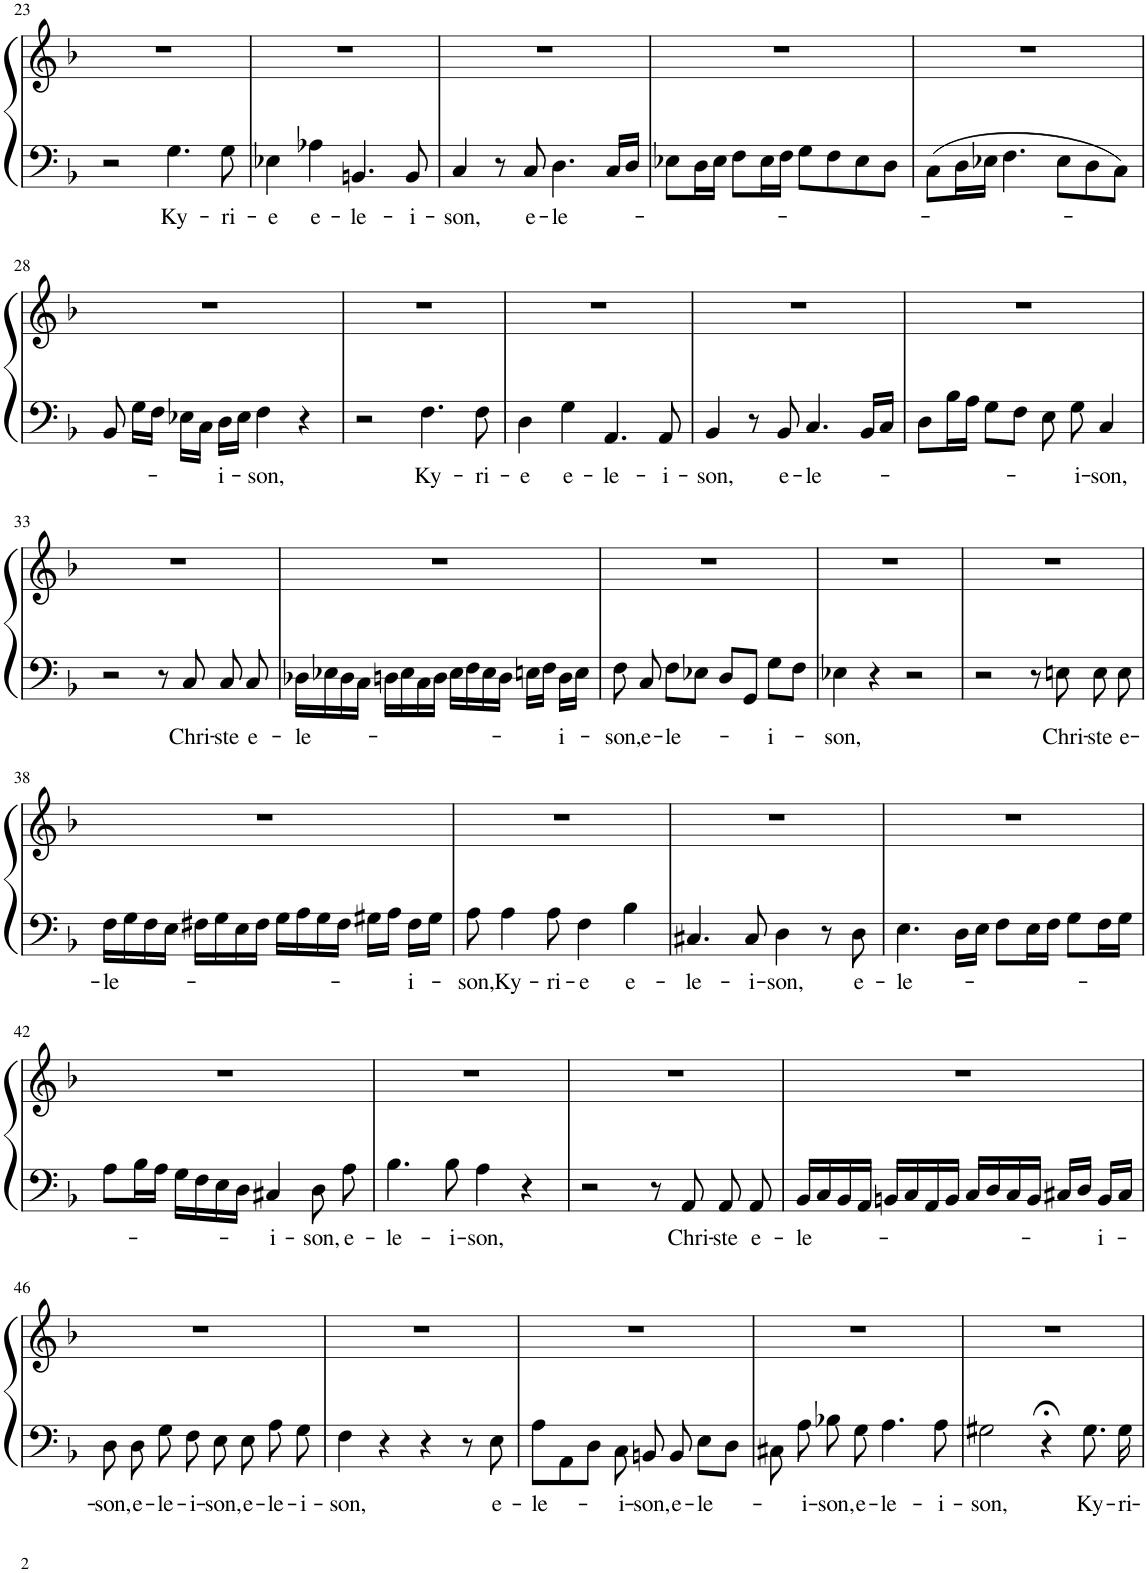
**kern	**text	**kern
*part1	*part1	*part1
*staff2	*staff2	*staff1
*I"Piano	*	*
*I'Pno.	*	*
!!LO:PB:g=z
*clefF4	*	*clefG2
*k[b-]	*	*k[b-]
*M4/4	*	*M4/4
*met(c)	*	*met(c)
=23	=23	=23
2r	.	1r
!	!LO:LY:b	!
4.G\	Ky-	.
!	!LO:LY:b	!
8G\	-ri-	.
=24	=24	=24
!	!LO:LY:b	!
4E-X\	-e	1r
!	!LO:LY:b	!
4A-X\	e-	.
!	!LO:LY:b	!
4.BBn/	-le-	.
!	!LO:LY:b	!
8BB/	-i-	.
=25	=25	=25
!	!LO:LY:b	!
4C/	-son,	1r
8r	.	.
!	!LO:LY:b	!
8C/	e-	.
!	!LO:LY:b	!
4.D\	-le-	.
16C/LL	.	.
16D/JJ	.	.
=26	=26	=26
8E-X\L	.	1r
16D\L	.	.
16E-\JJ	.	.
8F\L	.	.
16E-\L	.	.
16F\JJ	.	.
8G\L	.	.
8F\	.	.
8E-\	.	.
8D\J	.	.
=27	=27	=27
8C\L	.	1r
16D\L	.	.
16E-X\JJ	.	.
4.F\	.	.
8E-\L	.	.
8D\	.	.
8C\J	.	.
!!LO:LB:g=z
=28	=28	=28
8BB-/	.	1r
16G\LL	.	.
16F\JJ	.	.
16E-X\LL	.	.
16C\JJ	.	.
!	!LO:LY:b	!
16D\LL	-i-	.
16E-\JJ	.	.
!	!LO:LY:b	!
4F\	-son,	.
4r	.	.
=29	=29	=29
2r	.	1r
!	!LO:LY:b	!
4.F\	Ky-	.
!	!LO:LY:b	!
8F\	-ri-	.
=30	=30	=30
!	!LO:LY:b	!
4D\	-e	1r
!	!LO:LY:b	!
4G\	e-	.
!	!LO:LY:b	!
4.AA/	-le-	.
!	!LO:LY:b	!
8AA/	-i-	.
=31	=31	=31
!	!LO:LY:b	!
4BB-/	-son,	1r
8r	.	.
!	!LO:LY:b	!
8BB-/	e-	.
!	!LO:LY:b	!
4.C/	-le-	.
16BB-/LL	.	.
16C/JJ	.	.
=32	=32	=32
8D\L	.	1r
16B-\L	.	.
16A\JJ	.	.
8G\L	.	.
8F\J	.	.
8E\	.	.
!	!LO:LY:b	!
8G\	-i-	.
!	!LO:LY:b	!
4C/	-son,	.
!!LO:LB:g=z
=33	=33	=33
2r	.	1r
8r	.	.
!	!LO:LY:b	!
8C/	Chri-	.
!	!LO:LY:b	!
8C/	-ste	.
!	!LO:LY:b	!
8C/	e-	.
=34	=34	=34
!	!LO:LY:b	!
16D-X\LL	-le-	1r
16E-X\	.	.
16D-\	.	.
16C\JJ	.	.
16Dn\LL	.	.
16E-\	.	.
16C\	.	.
16D\JJ	.	.
16E-\LL	.	.
16F\	.	.
16E-\	.	.
16D\JJ	.	.
16En\LL	.	.
16F\JJ	.	.
!	!LO:LY:b	!
16D\LL	-i-	.
16E\JJ	.	.
=35	=35	=35
!	!LO:LY:b	!
8F\	-son,	1r
!	!LO:LY:b	!
8C/	e-	.
!	!LO:LY:b	!
8F\L	-le-	.
8E-X\J	.	.
8D/L	.	.
8GG/J	.	.
!	!LO:LY:b	!
8G\L	-i-	.
8F\J	.	.
=36	=36	=36
!	!LO:LY:b	!
4E-X\	-son,	1r
4r	.	.
2r	.	.
=37	=37	=37
2r	.	1r
8r	.	.
!	!LO:LY:b	!
8En\	Chri-	.
!	!LO:LY:b	!
8E\	-ste	.
!	!LO:LY:b	!
8E\	e-	.
!!LO:LB:g=z
=38	=38	=38
!	!LO:LY:b	!
16F\LL	-le-	1r
16G\	.	.
16F\	.	.
16E\JJ	.	.
16F#X\LL	.	.
16G\	.	.
16E\	.	.
16F#\JJ	.	.
16G\LL	.	.
16A\	.	.
16G\	.	.
16F#\JJ	.	.
16G#X\LL	.	.
16A\JJ	.	.
!	!LO:LY:b	!
16F#\LL	-i-	.
16G#\JJ	.	.
=39	=39	=39
!	!LO:LY:b	!
8A\	-son,	1r
!	!LO:LY:b	!
4A\	Ky-	.
!	!LO:LY:b	!
8A\	-ri-	.
!	!LO:LY:b	!
4F\	-e	.
!	!LO:LY:b	!
4B-\	e-	.
=40	=40	=40
!	!LO:LY:b	!
4.C#X/	-le-	1r
!	!LO:LY:b	!
8C#/	-i-	.
!	!LO:LY:b	!
4D\	-son,	.
8r	.	.
!	!LO:LY:b	!
8D\	e-	.
=41	=41	=41
!	!LO:LY:b	!
4.E\	-le-	1r
16D\LL	.	.
16E\JJ	.	.
8F\L	.	.
16E\L	.	.
16F\JJ	.	.
8G\L	.	.
16F\L	.	.
16G\JJ	.	.
!!LO:LB:g=z
=42	=42	=42
8A\L	.	1r
16B-\L	.	.
16A\JJ	.	.
16G\LL	.	.
16F\	.	.
16E\	.	.
16D\JJ	.	.
!	!LO:LY:b	!
4C#X/	-i-	.
!	!LO:LY:b	!
8D\	-son,	.
!	!LO:LY:b	!
8A\	e-	.
=43	=43	=43
!	!LO:LY:b	!
4.B-\	-le-	1r
!	!LO:LY:b	!
8B-\	-i-	.
!	!LO:LY:b	!
4A\	-son,	.
4r	.	.
=44	=44	=44
2r	.	1r
8r	.	.
!	!LO:LY:b	!
8AA/	Chri-	.
!	!LO:LY:b	!
8AA/	-ste	.
!	!LO:LY:b	!
8AA/	e-	.
=45	=45	=45
!	!LO:LY:b	!
16BB-/LL	-le-	1r
16C/	.	.
16BB-/	.	.
16AA/JJ	.	.
16BBn/LL	.	.
16C/	.	.
16AA/	.	.
16BB/JJ	.	.
16C/LL	.	.
16D/	.	.
16C/	.	.
16BB/JJ	.	.
16C#X/LL	.	.
16D/JJ	.	.
!	!LO:LY:b	!
16BB/LL	-i-	.
16C#/JJ	.	.
!!LO:LB:g=z
=46	=46	=46
!	!LO:LY:b	!
8D\	-son,	1r
!	!LO:LY:b	!
8D\	e-	.
!	!LO:LY:b	!
8G\	-le-	.
!	!LO:LY:b	!
8F\	-i-	.
!	!LO:LY:b	!
8E\	-son,	.
!	!LO:LY:b	!
8E\	e-	.
!	!LO:LY:b	!
8A\	-le-	.
!	!LO:LY:b	!
8G\	-i-	.
=47	=47	=47
!	!LO:LY:b	!
4F\	-son,	1r
4r	.	.
4r	.	.
8r	.	.
!	!LO:LY:b	!
8E\	e-	.
=48	=48	=48
!	!LO:LY:b	!
8A\L	-le-	1r
8AA\	.	.
8D\J	.	.
!	!LO:LY:b	!
8C\	-i-	.
!	!LO:LY:b	!
8BBn/	-son,	.
!	!LO:LY:b	!
8BB/	e-	.
!	!LO:LY:b	!
8E\L	-le-	.
8D\J	.	.
=49	=49	=49
8C#X\	.	1r
!	!LO:LY:b	!
8A\	-i-	.
!	!LO:LY:b	!
8B-X\	-son,	.
!	!LO:LY:b	!
8G\	e-	.
!	!LO:LY:b	!
4.A\	-le-	.
!	!LO:LY:b	!
8A\	-i-	.
=50	=50	=50
!	!LO:LY:b	!
2G#X\	-son,	1r
4r;<	.	.
!	!LO:LY:b	!
8.G#\	Ky-	.
!	!LO:LY:b	!
16G#\	-ri-	.
=	=	=
*-	*-	*-
